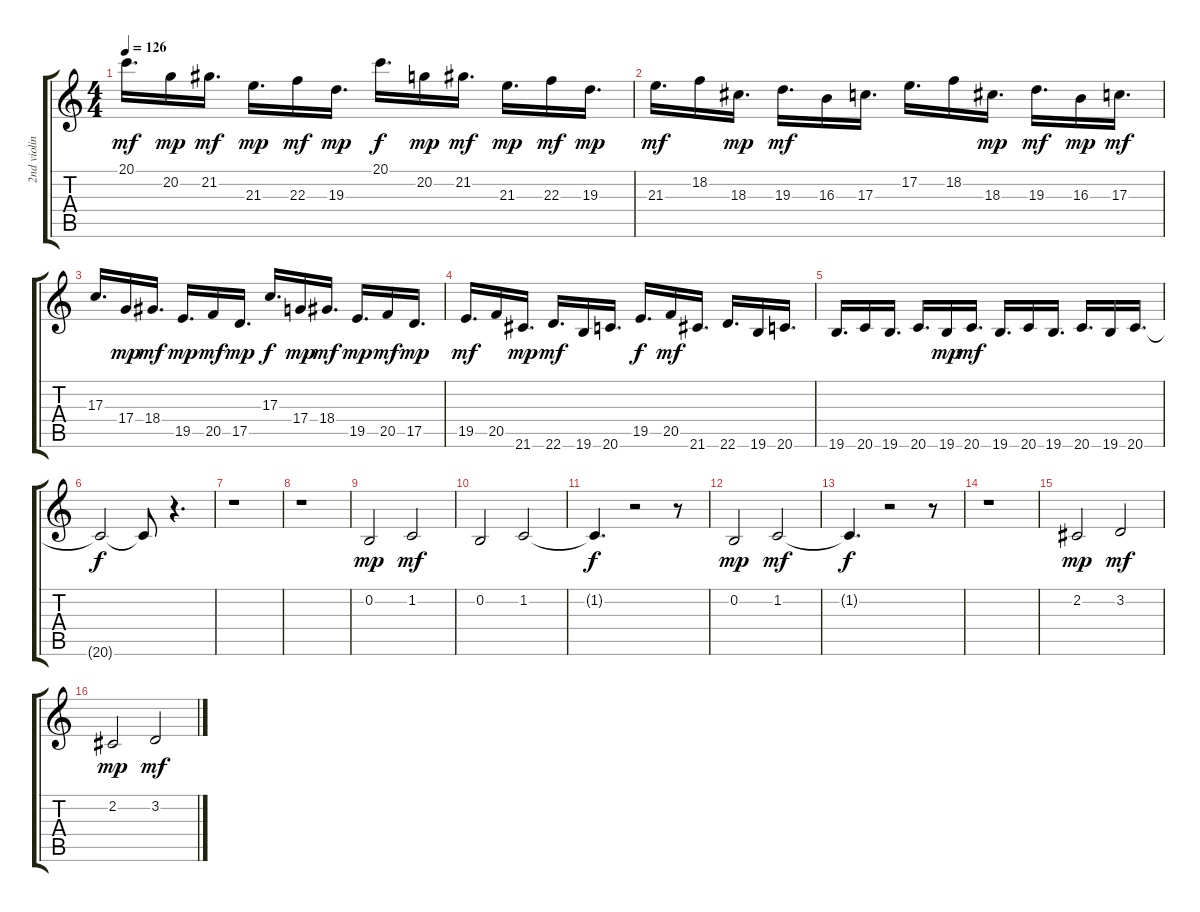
\track ("2nd violin" "2nd violin") {instrument stringensemble1}
\staff {score tabs}
\tuning (E4 B3 G3 D3 A2 E2) {hide}
\ts (4 4)
\tempo 126
\clef g2
\ks c
20.1.16{d dy mf} 20.2.16{dy mp} 21.2.16{d dy mf} 21.3.16{d dy mp} 22.3.16{dy mf} 19.3.16{d dy mp} 20.1.16{d dy f} 20.2.16{dy mp} 21.2.16{d dy mf} 21.3.16{d dy mp} 22.3.16{dy mf} 19.3.16{d dy mp} |
21.3.16{d dy mf} 18.2.16 18.3.16{d dy mp} 19.3.16{d dy mf} 16.3.16 17.3.16{d} 17.2.16{d} 18.2.16 18.3.16{d dy mp} 19.3.16{d dy mf} 16.3.16{dy mp} 17.3.16{d dy mf} |
17.3.16{d} 17.4.16{dy mp} 18.4.16{d dy mf} 19.5.16{d dy mp} 20.5.16{dy mf} 17.5.16{d dy mp} 17.3.16{d dy f} 17.4.16{dy mp} 18.4.16{d dy mf} 19.5.16{d dy mp} 20.5.16{dy mf} 17.5.16{d dy mp} |
19.5.16{d dy mf} 20.5.16 21.6.16{d dy mp} 22.6.16{d dy mf} 19.6.16 20.6.16{d} 19.5.16{d dy f} 20.5.16{dy mf} 21.6.16{d} 22.6.16{d} 19.6.16 20.6.16{d} |
19.6.16{d} 20.6.16 19.6.16{d} 20.6.16{d} 19.6.16{dy mp} 20.6.16{d dy mf} 19.6.16{d} 20.6.16 19.6.16{d} 20.6.16{d} 19.6.16 20.6.16{d} |
20.6{t}.2{dy f} 20.6{t}.8 r.4{d} |
r.1 |
r.1 |
0.2.2{dy mp} 1.2.2{dy mf} |
0.2.2 1.2.2 |
1.2{t}.4{d dy f} r.2 r.8 |
0.2.2{dy mp} 1.2.2{dy mf} |
1.2{t}.4{d dy f} r.2 r.8 |
r.1 |
2.2.2{dy mp} 3.2.2{dy mf} |
2.2.2{dy mp} 3.2.2{dy mf}
